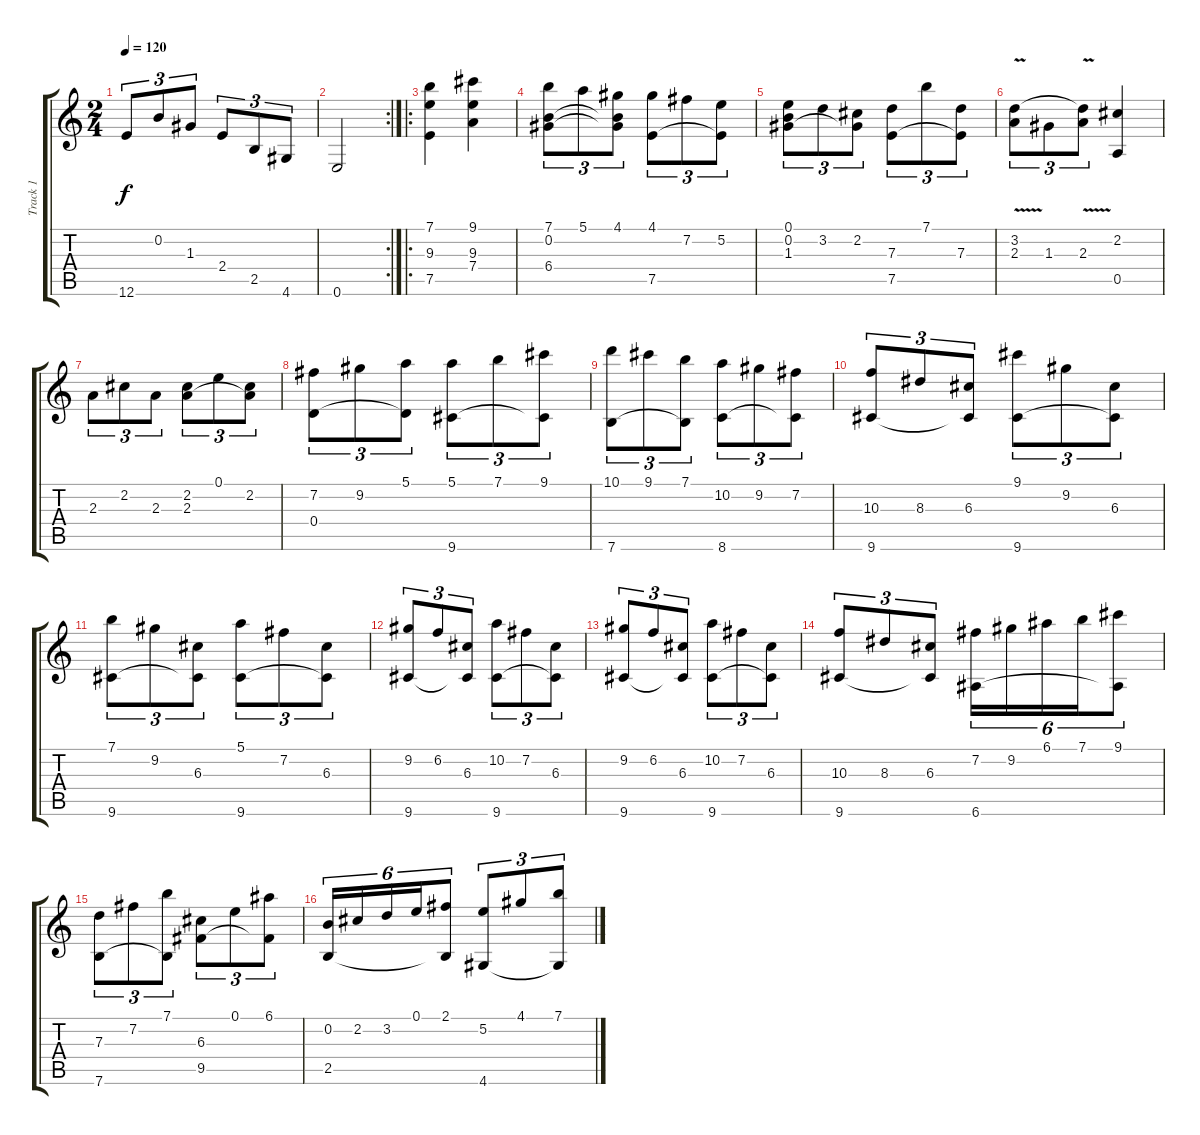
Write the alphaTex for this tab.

\track ("Track 1" "Track 1") {instrument acousticguitarnylon}
\staff {score tabs}
\tuning (E4 B3 G3 D3 A2 E2) {hide}
\ts (2 4)
\tempo 120
\clef g2
\ks c
12.6.8{tu (3 2) dy f} 0.2.8{tu (3 2)} 1.3.8{tu (3 2)} 2.4.8{tu (3 2)} 2.5.8{tu (3 2)} 4.6.8{tu (3 2)} |
\rc 2
0.6.2 |
\ro
(7.1 9.3 7.5).4 (9.1 9.3 7.4).4 |
(7.1 0.2 6.4).8{tu (3 2)} 5.1.8{tu (3 2)} (4.1 0.2{t} 6.4{t}).8{tu (3 2)} (4.1 7.5).8{tu (3 2)} 7.2.8{tu (3 2)} (5.2 7.5{t}).8{tu (3 2)} |
(0.1 0.2 1.3).8{tu (3 2)} 3.2.8{tu (3 2)} (2.2 1.3{t}).8{tu (3 2)} (7.3 7.5).8{tu (3 2)} 7.1.8{tu (3 2)} (7.3 7.5{t}).8{tu (3 2)} |
(3.2{v} 2.3).8{tu (3 2)} 1.3.8{tu (3 2)} (3.2{t} 2.3).8{tu (3 2)} (2.2 0.5).4 |
2.3.8{tu (3 2)} 2.2.8{tu (3 2)} 2.3.8{tu (3 2)} (2.2 2.3).8{tu (3 2)} 0.1.8{tu (3 2)} (2.2 2.3{t}).8{tu (3 2)} |
(7.2 0.4).8{tu (3 2)} 9.2.8{tu (3 2)} (5.1 0.4{t}).8{tu (3 2)} (5.1 9.6).8{tu (3 2)} 7.1.8{tu (3 2)} (9.1 9.6{t}).8{tu (3 2)} |
(10.1 7.6).8{tu (3 2)} 9.1.8{tu (3 2)} (7.1 7.6{t}).8{tu (3 2)} (10.2 8.6).8{tu (3 2)} 9.2.8{tu (3 2)} (7.2 8.6{t}).8{tu (3 2)} |
(10.3 9.6).8{tu (3 2)} 8.3.8{tu (3 2)} (6.3 9.6{t}).8{tu (3 2)} (9.1 9.6).8{tu (3 2)} 9.2.8{tu (3 2)} (6.3 9.6{t}).8{tu (3 2)} |
(7.1 9.6).8{tu (3 2)} 9.2.8{tu (3 2)} (6.3 9.6{t}).8{tu (3 2)} (5.1 9.6).8{tu (3 2)} 7.2.8{tu (3 2)} (6.3 9.6{t}).8{tu (3 2)} |
(9.2 9.6).8{tu (3 2)} 6.2.8{tu (3 2)} (6.3 9.6{t}).8{tu (3 2)} (10.2 9.6).8{tu (3 2)} 7.2.8{tu (3 2)} (6.3 9.6{t}).8{tu (3 2)} |
(9.2 9.6).8{tu (3 2)} 6.2.8{tu (3 2)} (6.3 9.6{t}).8{tu (3 2)} (10.2 9.6).8{tu (3 2)} 7.2.8{tu (3 2)} (6.3 9.6{t}).8{tu (3 2)} |
(10.3 9.6).8{tu (3 2)} 8.3.8{tu (3 2)} (6.3 9.6{t}).8{tu (3 2)} (7.2 6.6).16{tu (6 4)} 9.2.16{tu (6 4)} 6.1.16{tu (6 4)} 7.1.16{tu (6 4)} (9.1 6.6{t}).8{tu (6 4)} |
(7.3 7.6).8{tu (3 2)} 7.2.8{tu (3 2)} (7.1 7.6{t}).8{tu (3 2)} (6.3 9.5).8{tu (3 2)} 0.1.8{tu (3 2)} (6.1 9.5{t}).8{tu (3 2)} |
(0.2 2.5).16{tu (6 4)} 2.2.16{tu (6 4)} 3.2.16{tu (6 4)} 0.1.16{tu (6 4)} (2.1 2.5{t}).8{tu (6 4)} (5.2 4.6).8{tu (3 2)} 4.1.8{tu (3 2)} (7.1 4.6{t}).8{tu (3 2)}
